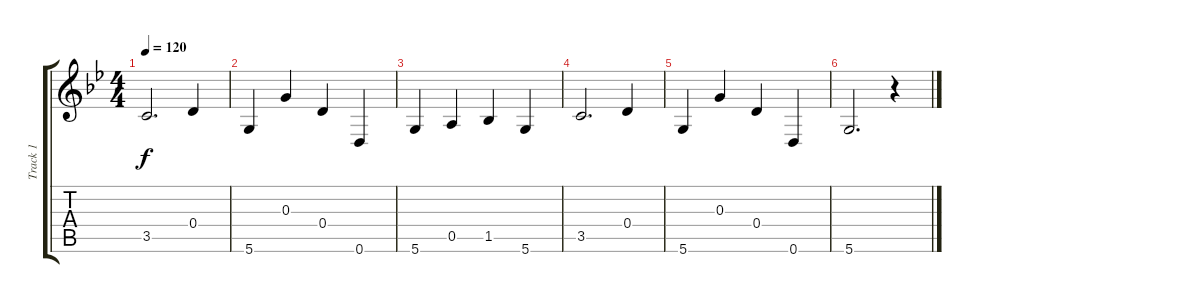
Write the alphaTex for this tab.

\track ("Track 1" "Track 1") {instrument acousticguitarsteel}
\staff {score tabs}
\tuning (E4 B3 G3 D3 A2 D2) {hide}
\ts (4 4)
\tempo 120
\clef g2
\ks gminor
3.5.2{d dy f} 0.4.4 |
5.6.4 0.3.4 0.4.4 0.6.4 |
5.6.4 0.5.4 1.5.4 5.6.4 |
3.5.2{d} 0.4.4 |
5.6.4 0.3.4 0.4.4 0.6.4 |
5.6.2{d} r.4
